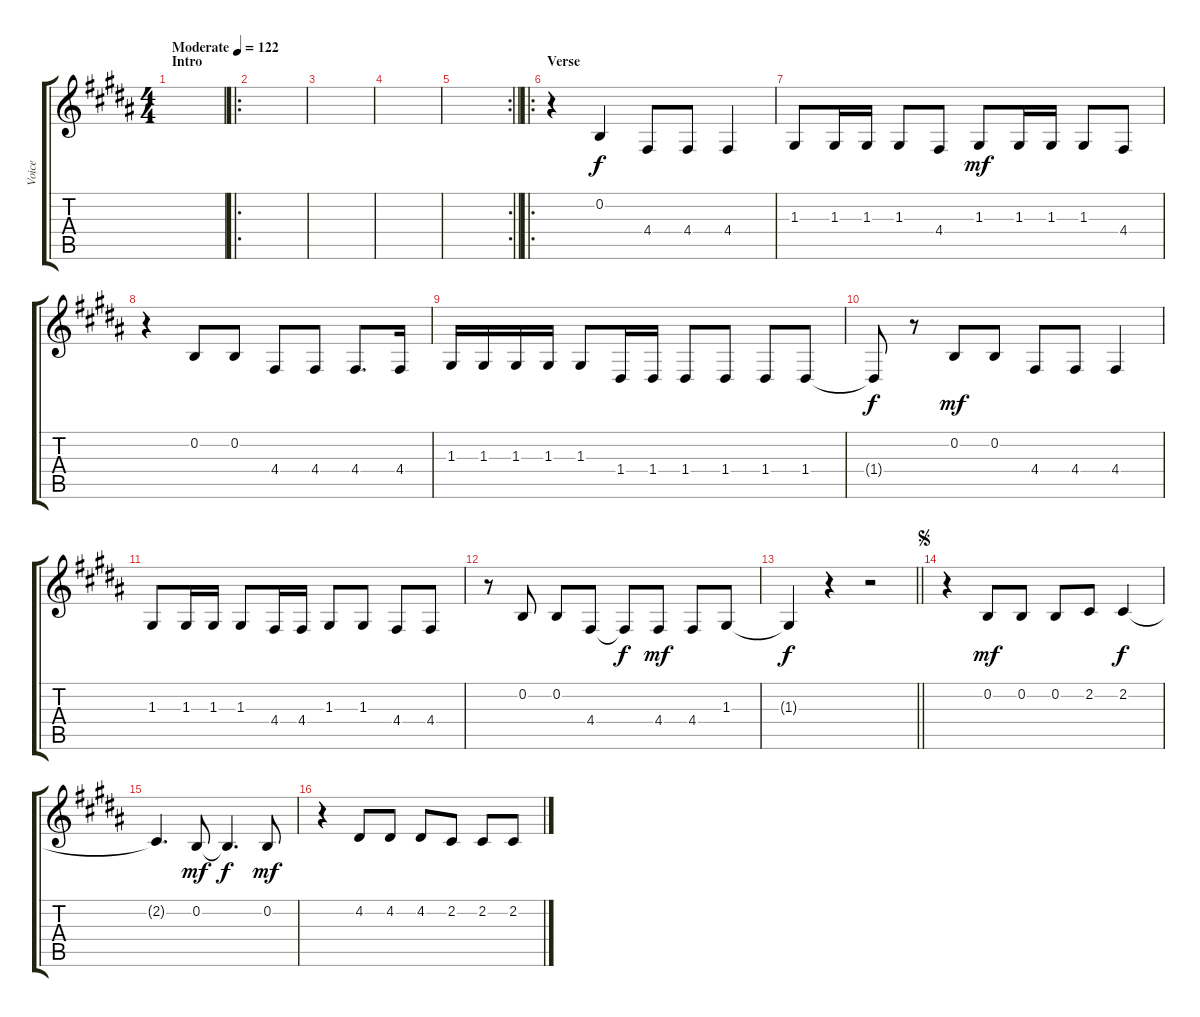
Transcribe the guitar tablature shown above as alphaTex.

\track ("Voice" "Voice") {instrument viola}
\staff {score tabs}
\tuning (E4 B3 G3 D3 A2 E2) {hide}
\ts (4 4)
\section ("" "Intro")
\tempo (122 "Moderate")
\clef g2
\ks b
|
\ro
|
|
|
\rc 2
\barLineRight lightlight
|
\ro
\section ("" "Verse")
r.4 0.2.4 4.4.8 4.4.8 4.4.4 |
1.3.8 1.3.16 1.3.16 1.3.8 4.4.8 1.3.8{dy mf} 1.3.16 1.3.16 1.3.8 4.4.8 |
r.4 0.2.8 0.2.8 4.4.8 4.4.8 4.4.8{d} 4.4.16 |
1.3.16 1.3.16 1.3.16 1.3.16 1.3.8 1.4.16 1.4.16 1.4.8 1.4.8 1.4.8 1.4.8 |
1.4{t}.8{dy f} r.8 0.2.8{dy mf} 0.2.8 4.4.8 4.4.8 4.4.4 |
1.3.8 1.3.16 1.3.16 1.3.8 4.4.16 4.4.16 1.3.8 1.3.8 4.4.8 4.4.8 |
r.8 0.2.8 0.2.8 4.4.8 4.4{t}.8{dy f} 4.4.8{dy mf} 4.4.8 1.3.8 |
\barLineRight lightlight
1.3{t}.4{dy f} r.4 r.2 |
\jump segno
r.4 0.2.8{dy mf} 0.2.8 0.2.8 2.2.8 2.2.4{dy f} |
2.2{t}.4{d} 0.2.8{dy mf} 0.2{t}.4{d dy f} 0.2.8{dy mf} |
r.4 4.2.8 4.2.8 4.2.8 2.2.8 2.2.8 2.2.8
